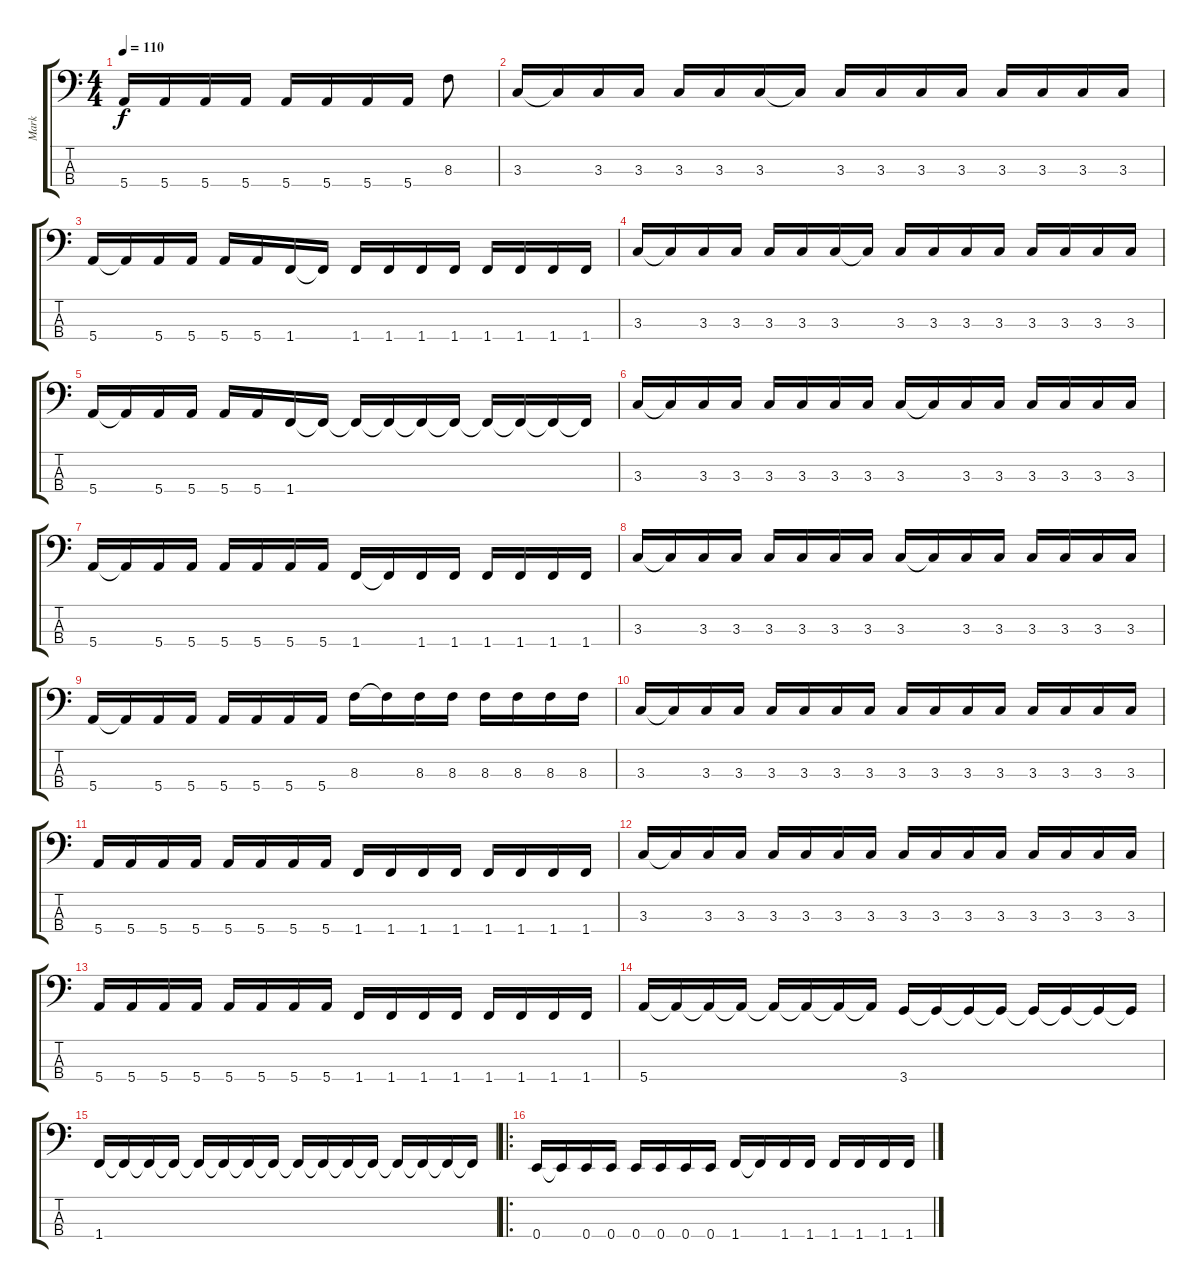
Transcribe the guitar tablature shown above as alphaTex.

\track ("Mark" "Mark") {instrument electricbassfinger}
\staff {score tabs}
\tuning (G2 D2 A1 E1) {hide}
\ts (4 4)
\tempo 110
\clef f4
\ks c
5.4.16{dy f} 5.4.16 5.4.16 5.4.16 5.4.16 5.4.16 5.4.16 5.4.16 8.3.8 |
3.3.16 3.3{t}.16 3.3.16 3.3.16 3.3.16 3.3.16 3.3.16 3.3{t}.16 3.3.16 3.3.16 3.3.16 3.3.16 3.3.16 3.3.16 3.3.16 3.3.16 |
5.4.16 5.4{t}.16 5.4.16 5.4.16 5.4.16 5.4.16 1.4.16 1.4{t}.16 1.4.16 1.4.16 1.4.16 1.4.16 1.4.16 1.4.16 1.4.16 1.4.16 |
3.3.16 3.3{t}.16 3.3.16 3.3.16 3.3.16 3.3.16 3.3.16 3.3{t}.16 3.3.16 3.3.16 3.3.16 3.3.16 3.3.16 3.3.16 3.3.16 3.3.16 |
5.4.16 5.4{t}.16 5.4.16 5.4.16 5.4.16 5.4.16 1.4.16 1.4{t}.16 1.4{t}.16 1.4{t}.16 1.4{t}.16 1.4{t}.16 1.4{t}.16 1.4{t}.16 1.4{t}.16 1.4{t}.16 |
3.3.16 3.3{t}.16 3.3.16 3.3.16 3.3.16 3.3.16 3.3.16 3.3.16 3.3.16 3.3{t}.16 3.3.16 3.3.16 3.3.16 3.3.16 3.3.16 3.3.16 |
5.4.16 5.4{t}.16 5.4.16 5.4.16 5.4.16 5.4.16 5.4.16 5.4.16 1.4.16 1.4{t}.16 1.4.16 1.4.16 1.4.16 1.4.16 1.4.16 1.4.16 |
3.3.16 3.3{t}.16 3.3.16 3.3.16 3.3.16 3.3.16 3.3.16 3.3.16 3.3.16 3.3{t}.16 3.3.16 3.3.16 3.3.16 3.3.16 3.3.16 3.3.16 |
5.4.16 5.4{t}.16 5.4.16 5.4.16 5.4.16 5.4.16 5.4.16 5.4.16 8.3.16 8.3{t}.16 8.3.16 8.3.16 8.3.16 8.3.16 8.3.16 8.3.16 |
3.3.16 3.3{t}.16 3.3.16 3.3.16 3.3.16 3.3.16 3.3.16 3.3.16 3.3.16 3.3.16 3.3.16 3.3.16 3.3.16 3.3.16 3.3.16 3.3.16 |
5.4.16 5.4.16 5.4.16 5.4.16 5.4.16 5.4.16 5.4.16 5.4.16 1.4.16 1.4.16 1.4.16 1.4.16 1.4.16 1.4.16 1.4.16 1.4.16 |
3.3.16 3.3{t}.16 3.3.16 3.3.16 3.3.16 3.3.16 3.3.16 3.3.16 3.3.16 3.3.16 3.3.16 3.3.16 3.3.16 3.3.16 3.3.16 3.3.16 |
5.4.16 5.4.16 5.4.16 5.4.16 5.4.16 5.4.16 5.4.16 5.4.16 1.4.16 1.4.16 1.4.16 1.4.16 1.4.16 1.4.16 1.4.16 1.4.16 |
5.4.16 5.4{t}.16 5.4{t}.16 5.4{t}.16 5.4{t}.16 5.4{t}.16 5.4{t}.16 5.4{t}.16 3.4.16 3.4{t}.16 3.4{t}.16 3.4{t}.16 3.4{t}.16 3.4{t}.16 3.4{t}.16 3.4{t}.16 |
1.4.16 1.4{t}.16 1.4{t}.16 1.4{t}.16 1.4{t}.16 1.4{t}.16 1.4{t}.16 1.4{t}.16 1.4{t}.16 1.4{t}.16 1.4{t}.16 1.4{t}.16 1.4{t}.16 1.4{t}.16 1.4{t}.16 1.4{t}.16 |
\ro
0.4.16 0.4{t}.16 0.4.16 0.4.16 0.4.16 0.4.16 0.4.16 0.4.16 1.4.16 1.4{t}.16 1.4.16 1.4.16 1.4.16 1.4.16 1.4.16 1.4.16
